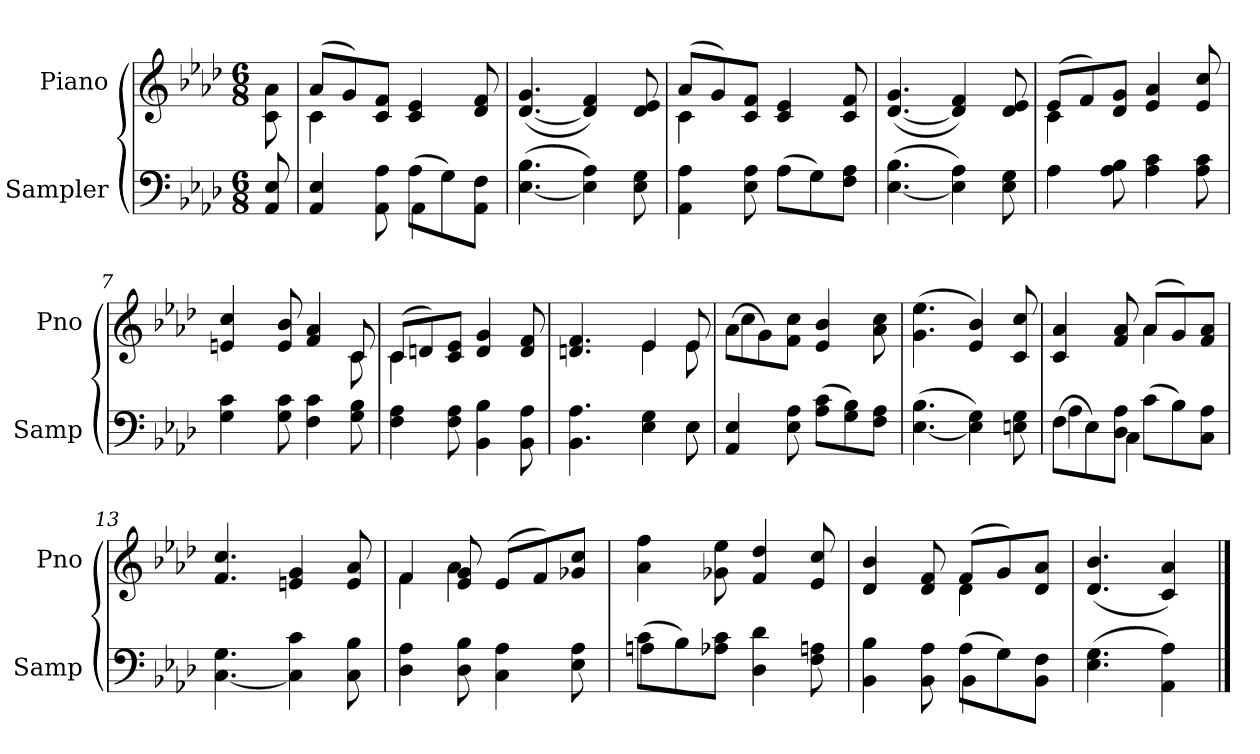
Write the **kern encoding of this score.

**kern	**kern
*part2	*part1
*staff2	*staff1
*I"Sampler	*I"Piano
*I'Samp	*I'Pno
*clefF4	*clefG2
*k[b-e-a-d-]	*k[b-e-a-d-]
*A-:	*A-:
*M6/8	*M6/8
=1	=1
8AA- 8E-	8c\ 8a-\
=2	=2
*^	*^
4AA- 4E-	4.ryy	(8a-/L	4c
.	.	8g/)	.
8AA- 8A-	.	8c/ 8f/J	2ryy
(8A-\L	4AA-	4c 4e-	.
8G\)	.	.	.
8AA-\ 8F\J	8ryy	8d- 8f	.
*v	*v	*	*
*	*v	*v
=3	=3
([4.E- 4.B-	([4.d- 4.g
4E-] 4A-)	4d-] 4f)
8E- 8G	8d- 8e-
=4	=4
*^	*^
4AA- 4A-	4.ryy	(8a-/L	4c
.	.	8g/)	.
8E- 8A-	.	8c/ 8f/J	2ryy
(8A-\L	4A-	4c 4e-	.
8G\)	.	.	.
8F\ 8A-\J	8ryy	8c 8f	.
*v	*v	*	*
*	*v	*v
=5	=5
([4.E- 4.B-	([4.d- 4.g
4E-] 4A-)	4d-] 4f)
8E- 8G	8d- 8e-
=6	=6
*^	*^
4A-\	4A-	(8e-/L	4c
.	.	8f/)	.
8A- 8B-	2ryy	8d-/ 8g/J	2ryy
4A- 4c	.	4e- 4a-	.
8A- 8c	.	8e- 8cc	.
*v	*v	*	*
=7	=7	=7
4G 4c	4en 4cc	8ryy
*	*v	*v
8G 8c	8e 8b-
4F 4c	4f 4a-
*	*^
8G 8B-	8c/	8c
=8	=8	=8
4F 4A-	(8c/L	4c
.	8dn/)	.
8F 8A-	8c/ 8e-/J	2ryy
4BB- 4B-	4d 4g	.
8BB- 8A-	8d 8f	.
=9	=9	=9
*^	*	*
4.BB- 4.A-	8ryy	4.dn 4.f	4.ryy
*v	*v	*	*
4E- 4G	4e-/	4e-
*^	*	*
8E-\	8E-	8e-/	8e-
*v	*v	*	*
=10	=10	=10
4AA- 4E-	(8a-\L	4cc
.	8g\)	.
8E- 8A-	8f\ 8cc\J	2ryy
(8A-\ 8c\L	4e- 4b-	.
8G\ 8B-\)	.	.
8F\ 8A-\J	8a- 8cc	.
*	*v	*v
=11	=11
([4.E- 4.B-	(4.g 4.ee-
4E-] 4G)	4e- 4b-)
8En 8G	8c 8cc
=12	=12
*^	*^
(8F\L	4A-	4c 4a-	4.ryy
8E-\)	.	.	.
8D-\ 8A-\J	4C	8f 8a-	.
(8c\L	.	(8a-/L	4a-
8B-\)	4ryy	8g/)	.
8C\ 8A-\J	.	8f/ 8a-/J	8ryy
*v	*v	*	*
*	*v	*v
=13	=13
[4.C 4.G	4.f 4.cc
4C] 4c	4en 4g
8C 8B-	8e 8a-
=14	=14
*	*^
4D- 4A-	4f/	4f
8D- 8B-	8e- 8g	4a-
4C 4A-	(8e-/L	.
.	8f/)	4ryy
8E- 8A-	8g-X/ 8cc/J	.
*	*v	*v
=15	=15
*^	*
(8c\L	4A	4a- 4ff
8B-\)	.	.
8A-\ 8c\J	2ryy	8g-X 8ee-
4D- 4d-	.	4f 4dd-
8F 8An	.	8e- 8cc
=16	=16	=16
*	*	*^
4BB- 4B-	4.ryy	4d- 4b-	4.ryy
8BB- 8A-	.	8d- 8f	.
(8A-\L	4BB-	(8f/L	4d-
8G\)	.	8g/)	.
8BB-\ 8F\J	8ryy	8d-/ 8a-/J	8ryy
*v	*v	*	*
*	*v	*v
=17	=17
(4.E- 4.G	(4.d- 4.b-
4AA- 4A-)	4c 4a-)
==	==
*-	*-
